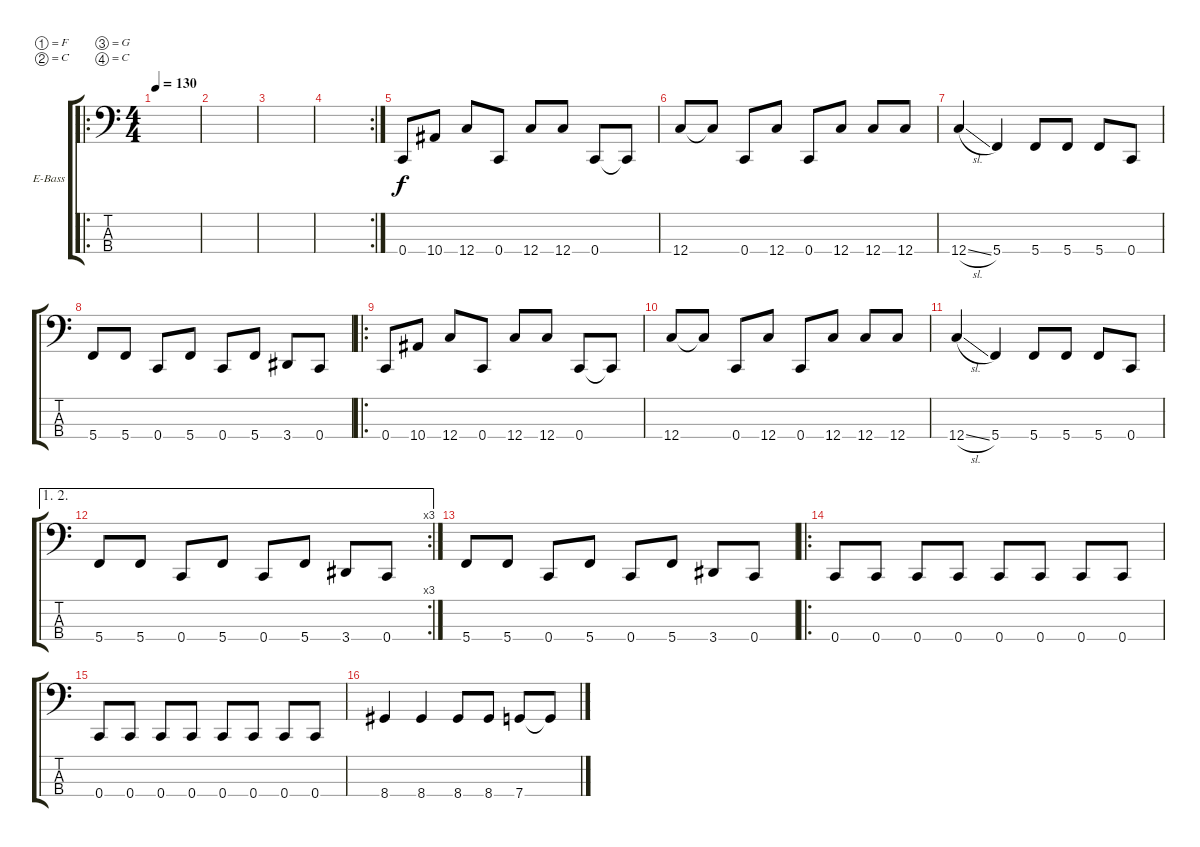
\defaultSystemsLayout 4
\bracketExtendMode groupsimilarinstruments
\firstSystemTrackNameOrientation horizontal
\otherSystemsTrackNameOrientation horizontal
\track ("Electric Bass" "E-Bass") {instrument electricbassfinger}
\staff {score tabs}
\tuning (F2 C2 G1 C1)
\ro
\ts (4 4)
\tempo 130
\clef f4
\scale
0.509881
\ks c
|
\scale
0.245059 |
\scale
0.245059 |
\rc 2
\scale
0.333333 |
\scale
0.362745 0.4.8 10.4.8 12.4.8 0.4.8 12.4.8 12.4.8 0.4.8 0.4{t}.8 |
\scale
0.303922 12.4.8 12.4{t}.8 0.4.8 12.4.8 0.4.8 12.4.8 12.4.8 12.4.8 |
\scale
0.322917 12.4{sl}.4 5.4.4 5.4.8 5.4.8 5.4.8 0.4.8 |
\scale
0.354167 5.4.8 5.4.8 0.4.8 5.4.8 0.4.8 5.4.8 3.4.8 0.4.8 |
\ro
0.4.8 10.4.8 12.4.8 0.4.8 12.4.8 12.4.8 0.4.8 0.4{t}.8 |
12.4.8 12.4{t}.8 0.4.8 12.4.8 0.4.8 12.4.8 12.4.8 12.4.8 |
12.4{sl}.4 5.4.4 5.4.8 5.4.8 5.4.8 0.4.8 |
\ae (1 2)
\rc 3
5.4.8 5.4.8 0.4.8 5.4.8 0.4.8 5.4.8 3.4.8 0.4.8 |
\scale
0.322917 5.4.8 5.4.8 0.4.8 5.4.8 0.4.8 5.4.8 3.4.8 0.4.8 |
\ro
\scale
0.373737 0.4.8 0.4.8 0.4.8 0.4.8 0.4.8 0.4.8 0.4.8 0.4.8 |
\scale
0.313131 0.4.8 0.4.8 0.4.8 0.4.8 0.4.8 0.4.8 0.4.8 0.4.8 |
\scale
0.313131 8.4.4 8.4.4 8.4.8 8.4.8 7.4.8 7.4{t}.8
